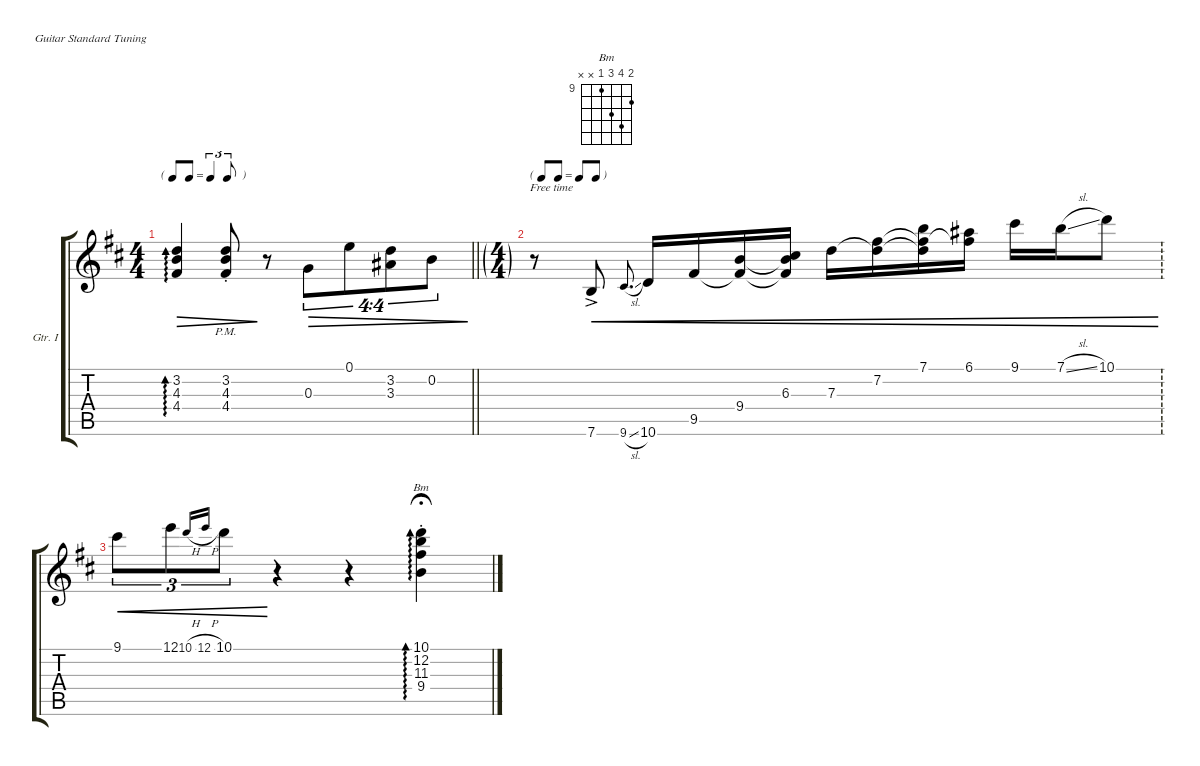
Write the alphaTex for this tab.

\defaultSystemsLayout 4
\hideDynamics
\bracketExtendMode groupsimilarinstruments
\firstSystemTrackNameOrientation horizontal
\otherSystemsTrackNameOrientation horizontal
\track ("Guitar I" "Gtr. I") {instrument acousticguitarsteel}
\staff {score tabs}
\tuning (E4 B3 G3 D3 A2 E2)
\chord ("Bm" 10 12 11 9 x x) {firstfret 9}
\ts (4 4)
\tf triplet8th
\tempo (99 hide)
\tempo (66 1 hide)
\clef g2
\barLineRight lightlight
\ks d
(4.3 4.4 3.2).4{ad 0 dec dy pp} (4.3{pm st} 4.4{pm st} 3.2{pm st}).8{dec} r.8 0.3.8{tu (4 4) dec dy p} 0.1.8{tu (4 4) dec} (3.2 3.3).8{tu (4 4) dec} 0.2.8{tu (4 4) dec} |
\tf none
\ft
\tempo (99 0.025 hide)
r.8 7.6{ac}.8{cre} 9.6{sl}.8{d gr onbeat cre} 10.6.16{cre} 9.5.16{cre} (9.4 9.5{t}).16{cre} (6.3 9.4{t} 9.5{t}).16{cre} 7.3.16{cre} (7.2 7.3{t}).16{cre} (7.1 7.2{t} 7.3{t}).16{cre} (6.1 7.2{t}).16{cre} 9.1.16{cre} 7.1{sl}.16{cre} 10.1.8{cre} |
\ft
9.1.8{tu (3 2) cre} 12.1.8{tu (3 2) cre beam merge} 10.1{h}.16{gr onbeat cre} 12.1{h}.16{gr onbeat cre beam merge} 10.1.8{tu (3 2) cre} r.4 r.4 (11.3{st} 10.1{st} 12.2{st} 9.4{st}).4{ad 0 ch "Bm" dy pp fermata (medium 0.5)}
